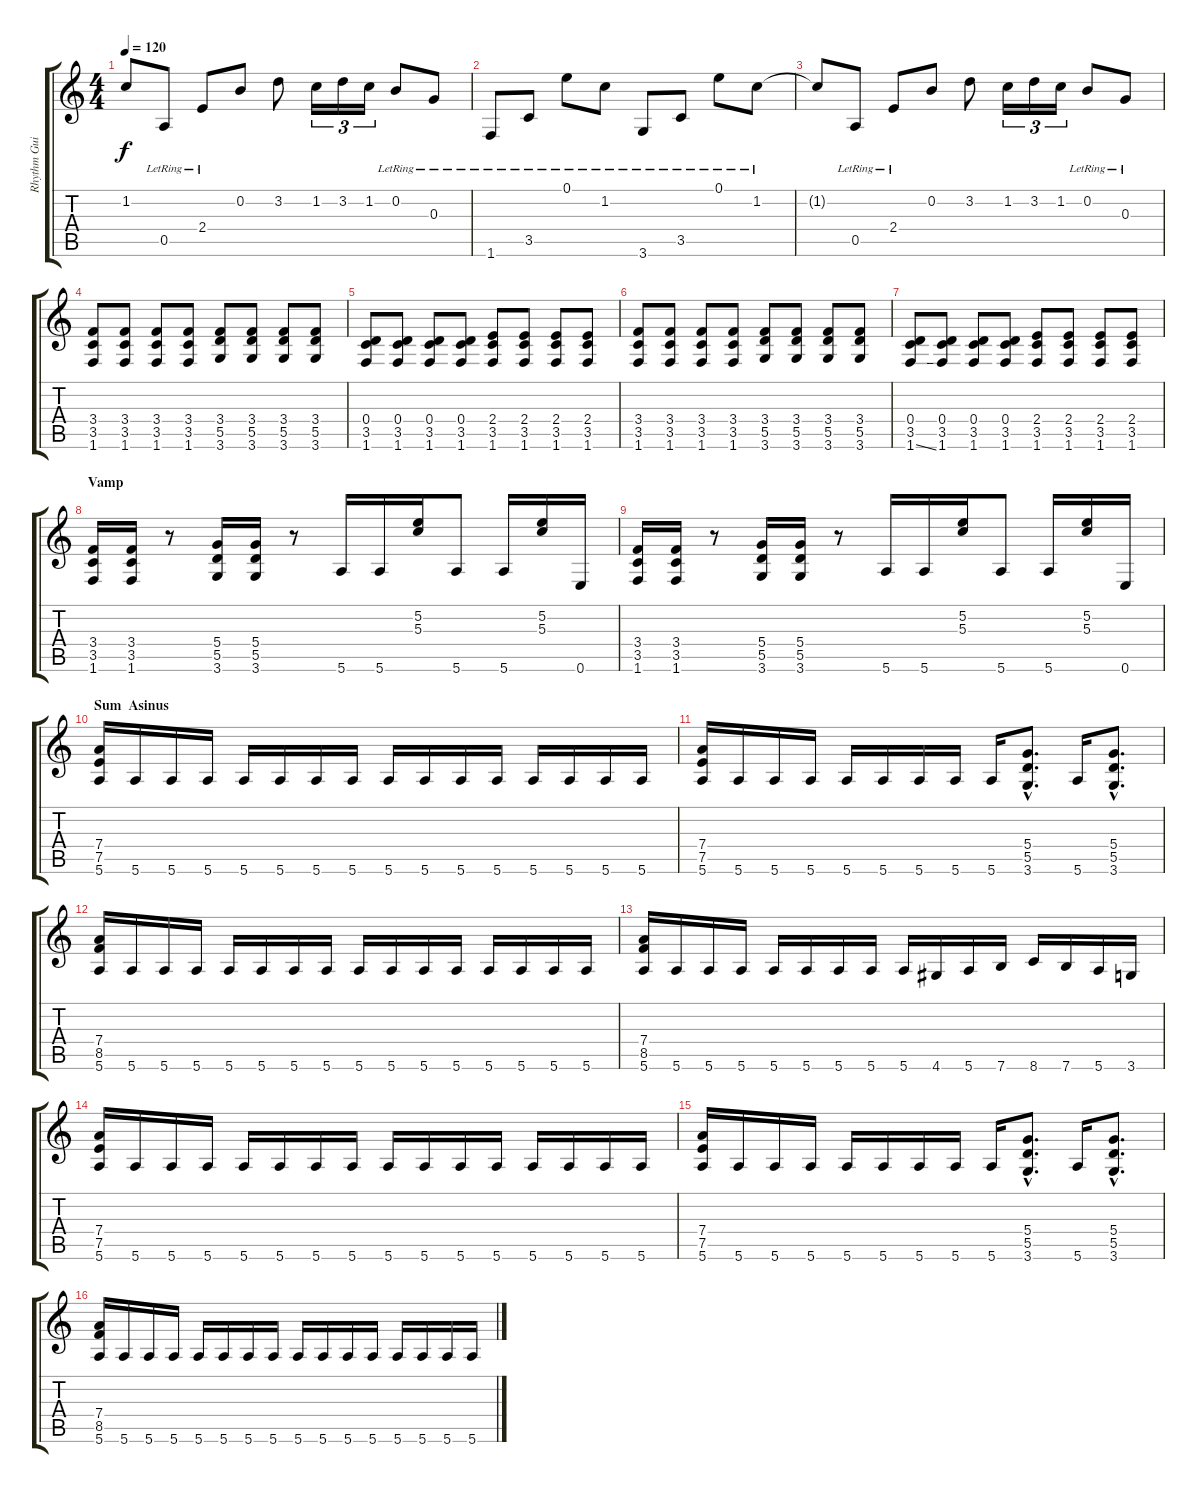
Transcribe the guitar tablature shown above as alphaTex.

\track ("Rhythm Guitarz" "Rhythm Gui") {instrument electricguitarmuted}
\staff {score tabs}
\tuning (E4 B3 G3 D3 A2 E2) {hide}
\ts (4 4)
\tempo 120
\clef g2
\ks c
1.2{t}.8{dy f} 0.5{lr}.8 2.4{lr}.8 0.2.8 3.2.8 1.2.16{tu (3 2)} 3.2.16{tu (3 2)} 1.2.16{tu (3 2)} 0.2{lr}.8 0.3{lr}.8 |
1.6{lr}.8{volume 10 instrument acousticguitarsteel} 3.5{lr}.8 0.1{lr}.8 1.2{lr}.8 3.6{lr}.8 3.5{lr}.8 0.1{lr}.8 1.2{lr}.8 |
1.2{t}.8 0.5{lr}.8 2.4{lr}.8 0.2.8 3.2.8 1.2.16{tu (3 2)} 3.2.16{tu (3 2)} 1.2.16{tu (3 2)} 0.2{lr}.8 0.3{lr}.8 |
(3.4 3.5 1.6).8{instrument electricguitarmuted} (3.4 3.5 1.6).8 (3.4 3.5 1.6).8{instrument electricguitarmuted} (3.4 3.5 1.6).8 (3.4 5.5 3.6).8{instrument electricguitarmuted} (3.4 5.5 3.6).8{instrument electricguitarmuted} (3.4 5.5 3.6).8{instrument electricguitarmuted} (3.4 5.5 3.6).8{instrument electricguitarmuted} |
(0.4 3.5 1.6).8 (0.4 3.5 1.6).8 (0.4 3.5 1.6).8 (0.4 3.5 1.6).8 (2.4 3.5 1.6).8 (2.4 3.5 1.6).8 (2.4 3.5 1.6).8 (2.4 3.5 1.6).8 |
(3.4 3.5 1.6).8{instrument electricguitarmuted} (3.4 3.5 1.6).8 (3.4 3.5 1.6).8{instrument electricguitarmuted} (3.4 3.5 1.6).8 (3.4 5.5 3.6).8{instrument electricguitarmuted} (3.4 5.5 3.6).8{instrument electricguitarmuted} (3.4 5.5 3.6).8{instrument electricguitarmuted} (3.4 5.5 3.6).8{instrument electricguitarmuted} |
(0.4 3.5 1.6{ss}).8 (0.4 3.5 1.6).8 (0.4 3.5 1.6).8 (0.4 3.5 1.6).8 (2.4 3.5 1.6).8 (2.4 3.5 1.6).8 (2.4 3.5 1.6).8 (2.4 3.5 1.6).8 |
\section ("" "Vamp")
(3.4 3.5 1.6).16{instrument distortionguitar} (3.4 3.5 1.6).16 r.8 (5.4 5.5 3.6).16 (5.4 5.5 3.6).16 r.8 5.6.16 5.6.16 (5.2 5.3).16 5.6.8 5.6.16 (5.2 5.3).16 0.6.16 |
(3.4 3.5 1.6).16 (3.4 3.5 1.6).16 r.8 (5.4 5.5 3.6).16 (5.4 5.5 3.6).16 r.8 5.6.16 5.6.16 (5.2 5.3).16 5.6.8 5.6.16 (5.2 5.3).16 0.6.16 |
\section ("" "Sum  Asinus")
(7.4 7.5 5.6).16{volume 13} 5.6.16 5.6.16 5.6.16 5.6.16 5.6.16 5.6.16 5.6.16 5.6.16 5.6.16 5.6.16 5.6.16 5.6.16 5.6.16 5.6.16 5.6.16 |
(7.4 7.5 5.6).16 5.6.16 5.6.16 5.6.16 5.6.16 5.6.16 5.6.16 5.6.16 5.6.16 (5.4{hac} 5.5{hac} 3.6{hac}).8{d} 5.6.16 (5.4{hac} 5.5{hac} 3.6{hac}).8{d} |
(7.4 8.5 5.6).16 5.6.16 5.6.16 5.6.16 5.6.16 5.6.16 5.6.16 5.6.16 5.6.16 5.6.16 5.6.16 5.6.16 5.6.16 5.6.16 5.6.16 5.6.16 |
(7.4 8.5 5.6).16 5.6.16 5.6.16 5.6.16 5.6.16 5.6.16 5.6.16 5.6.16 5.6.16 4.6.16 5.6.16 7.6.16 8.6.16 7.6.16 5.6.16 3.6.16 |
(7.4 7.5 5.6).16{volume 13} 5.6.16 5.6.16 5.6.16 5.6.16 5.6.16 5.6.16 5.6.16 5.6.16 5.6.16 5.6.16 5.6.16 5.6.16 5.6.16 5.6.16 5.6.16 |
(7.4 7.5 5.6).16 5.6.16 5.6.16 5.6.16 5.6.16 5.6.16 5.6.16 5.6.16 5.6.16 (5.4{hac} 5.5{hac} 3.6{hac}).8{d} 5.6.16 (5.4{hac} 5.5{hac} 3.6{hac}).8{d} |
(7.4 8.5 5.6).16 5.6.16 5.6.16 5.6.16 5.6.16 5.6.16 5.6.16 5.6.16 5.6.16 5.6.16 5.6.16 5.6.16 5.6.16 5.6.16 5.6.16 5.6.16
